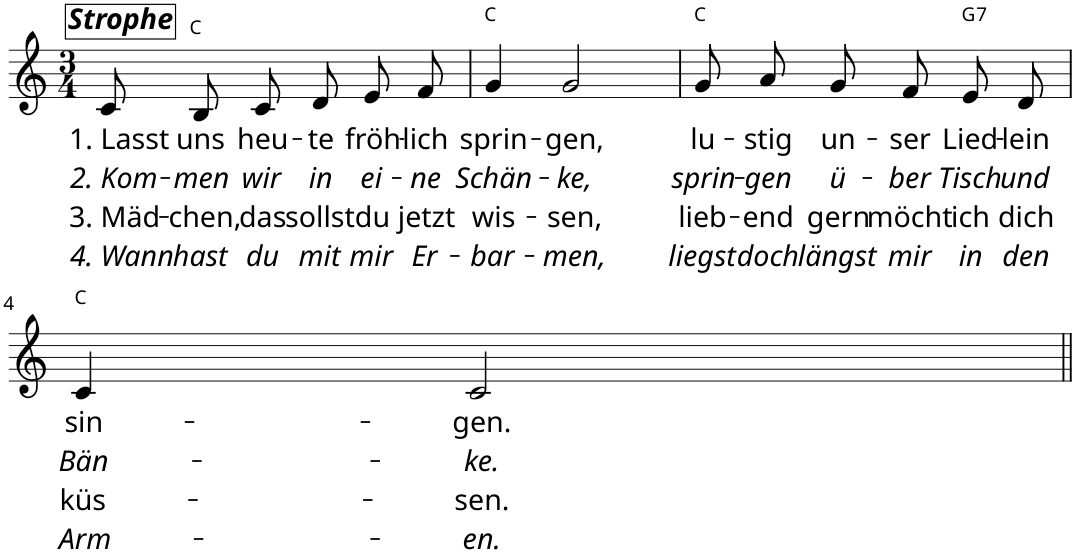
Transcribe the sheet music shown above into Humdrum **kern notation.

**kern	**text	**text	**text	**text	**harte
*part1	*part1	*part1	*part1	*part1	*part1
*staff1	*staff1	*staff1	*staff1	*staff1	*
*I"P1	*	*	*	*	*
*clefG2	*	*	*	*	*
*k[]	*	*	*	*	*
*M3/4	*	*	*	*	*
=1	=1	=1	=1	=1	=1
!LO:TX:a:Bi:t=Strophe	!	!	!	!	!
!	!LO:LY:b	!LO:LY:b	!LO:LY:b	!LO:LY:b	!
8c/L	1. Lasst	2. Kom-	3. Mäd-	4. Wann	C:maj
!	!LO:LY:b	!LO:LY:b	!LO:LY:b	!LO:LY:b	!
8B/J	uns	-men	-chen,	hast	.
!	!LO:LY:b	!LO:LY:b	!LO:LY:b	!LO:LY:b	!
8c/L	heu-	wir	das	du	.
!	!LO:LY:b	!LO:LY:b	!LO:LY:b	!LO:LY:b	!
8d/J	-te	in	sollst	mit	.
!	!LO:LY:b	!LO:LY:b	!LO:LY:b	!LO:LY:b	!
8e/L	fröh-	ei-	du	mir	.
!	!LO:LY:b	!LO:LY:b	!LO:LY:b	!LO:LY:b	!
8f/J	-lich	-ne	jetzt	Er-	.
=2	=2	=2	=2	=2	=2
!	!LO:LY:b	!LO:LY:b	!LO:LY:b	!LO:LY:b	!
4g/	sprin-	Schän-	wis-	-bar-	C:maj
!	!LO:LY:b	!LO:LY:b	!LO:LY:b	!LO:LY:b	!
2g/	-gen,	-ke,	-sen,	-men,	.
=3	=3	=3	=3	=3	=3
!	!LO:LY:b	!LO:LY:b	!LO:LY:b	!LO:LY:b	!
8g/L	lu-	sprin-	lieb-	liegst	C:maj
!	!LO:LY:b	!LO:LY:b	!LO:LY:b	!LO:LY:b	!
8a/J	-stig	-gen	-end	doch	.
!	!LO:LY:b	!LO:LY:b	!LO:LY:b	!LO:LY:b	!
8g/L	un-	ü-	gern	längst	.
!	!LO:LY:b	!LO:LY:b	!LO:LY:b	!LO:LY:b	!
8f/J	-ser	-ber	möcht	mir	.
!	!LO:LY:b	!LO:LY:b	!LO:LY:b	!LO:LY:b	!LO:H:kt=7
8e/L	Lied-	Tisch	ich	in	G:7
!	!LO:LY:b	!LO:LY:b	!LO:LY:b	!LO:LY:b	!
8d/J	-lein	und	dich	den	.
!!LO:LB:g=z
=4	=4	=4	=4	=4	=4
!	!LO:LY:b	!LO:LY:b	!LO:LY:b	!LO:LY:b	!
4c/	sin-	Bän-	küs-	Arm-	C:maj
!	!LO:LY:b	!LO:LY:b	!LO:LY:b	!LO:LY:b	!
2c/	-gen.	-ke.	-sen.	-en.	.
=||	=||	=||	=||	=||	=||
*-	*-	*-	*-	*-	*-
